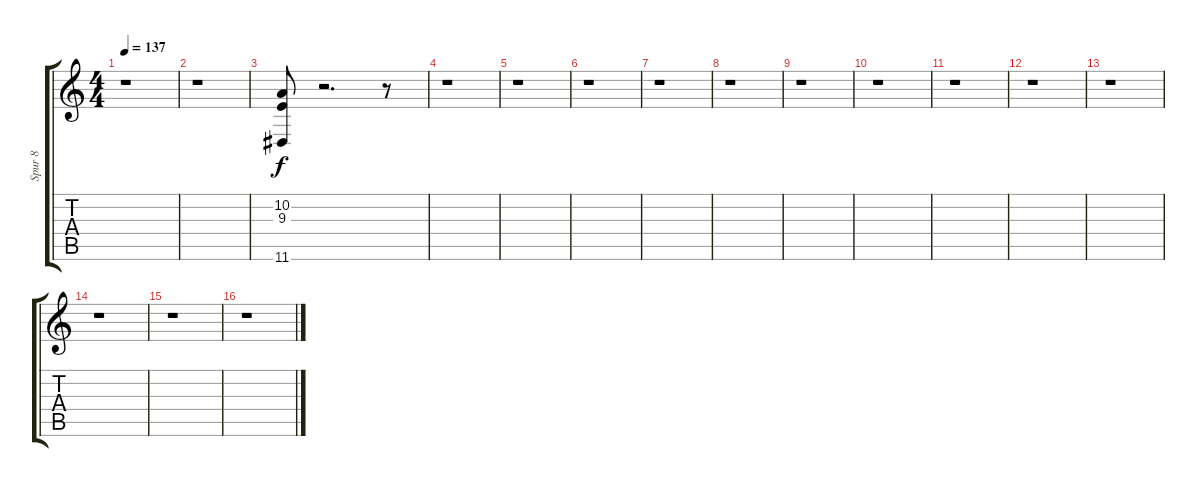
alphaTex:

\track ("Spur 8" "Spur 8") {instrument brasssection}
\staff {score tabs}
\tuning (E4 B3 G3 D3 A2 E2) {hide}
\ts (4 4)
\tempo 137
\clef g2
\ks c
r.1{dy f instrument brasssection} |
r.1 |
(10.2 9.3 11.6).8 r.2{d} r.8 |
r.1 |
r.1 |
r.1 |
r.1 |
r.1 |
r.1 |
r.1 |
r.1 |
r.1 |
r.1 |
r.1 |
r.1 |
r.1
